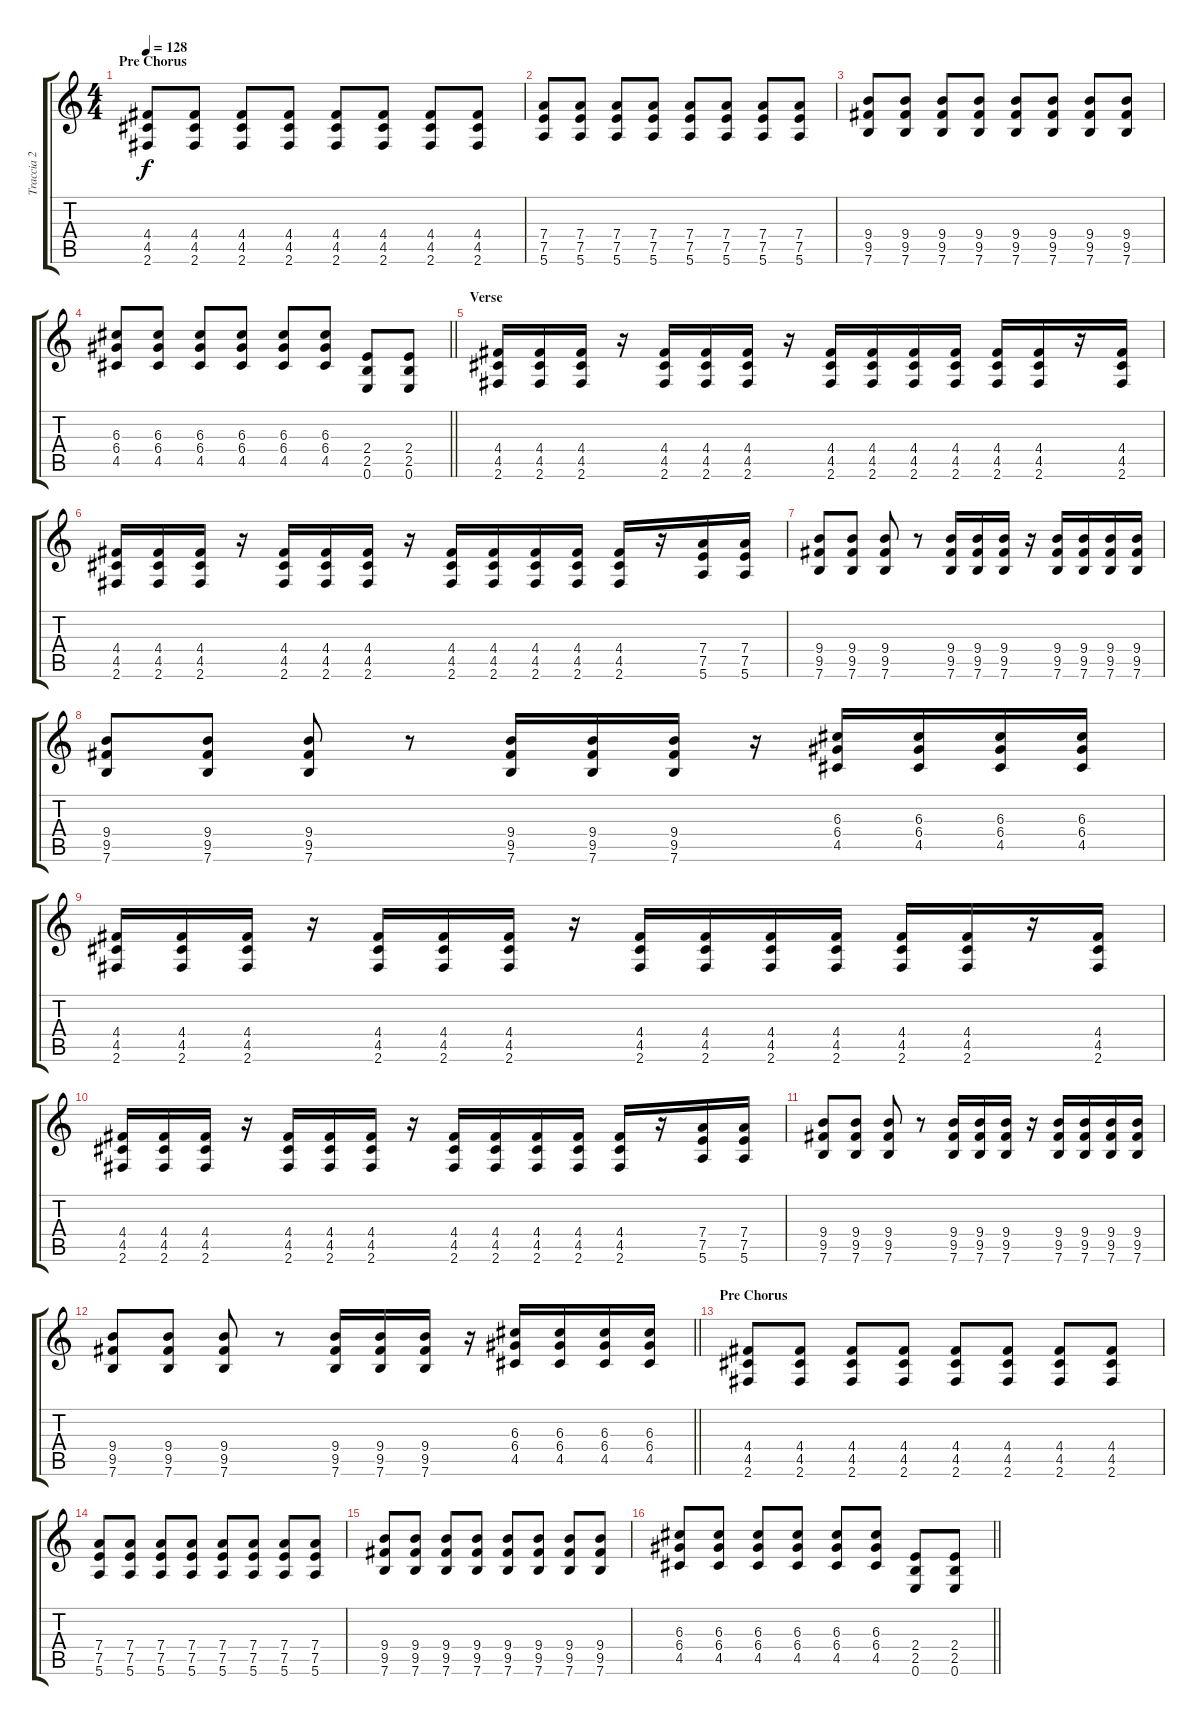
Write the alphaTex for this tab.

\track ("Traccia 2" "Traccia 2") {instrument overdrivenguitar}
\staff {score tabs}
\tuning (E4 B3 G3 D3 A2 E2) {hide}
\ts (4 4)
\section ("" "Pre Chorus")
\tempo 128
\clef g2
\ks c
(4.4 4.5 2.6).8{dy f} (4.4 4.5 2.6).8 (4.4 4.5 2.6).8 (4.4 4.5 2.6).8 (4.4 4.5 2.6).8 (4.4 4.5 2.6).8 (4.4 4.5 2.6).8 (4.4 4.5 2.6).8 |
(7.4 7.5 5.6).8 (7.4 7.5 5.6).8 (7.4 7.5 5.6).8 (7.4 7.5 5.6).8 (7.4 7.5 5.6).8 (7.4 7.5 5.6).8 (7.4 7.5 5.6).8 (7.4 7.5 5.6).8 |
(9.4 9.5 7.6).8 (9.4 9.5 7.6).8 (9.4 9.5 7.6).8 (9.4 9.5 7.6).8 (9.4 9.5 7.6).8 (9.4 9.5 7.6).8 (9.4 9.5 7.6).8 (9.4 9.5 7.6).8 |
\barLineRight lightlight
(6.3 6.4 4.5).8 (6.3 6.4 4.5).8 (6.3 6.4 4.5).8 (6.3 6.4 4.5).8 (6.3 6.4 4.5).8 (6.3 6.4 4.5).8 (2.4 2.5 0.6).8 (2.4 2.5 0.6).8 |
\section ("" "Verse")
(4.4 4.5 2.6).16 (4.4 4.5 2.6).16 (4.4 4.5 2.6).16 r.16 (4.4 4.5 2.6).16 (4.4 4.5 2.6).16 (4.4 4.5 2.6).16 r.16 (4.4 4.5 2.6).16 (4.4 4.5 2.6).16 (4.4 4.5 2.6).16 (4.4 4.5 2.6).16 (4.4 4.5 2.6).16 (4.4 4.5 2.6).16 r.16 (4.4 4.5 2.6).16 |
(4.4 4.5 2.6).16 (4.4 4.5 2.6).16 (4.4 4.5 2.6).16 r.16 (4.4 4.5 2.6).16 (4.4 4.5 2.6).16 (4.4 4.5 2.6).16 r.16 (4.4 4.5 2.6).16 (4.4 4.5 2.6).16 (4.4 4.5 2.6).16 (4.4 4.5 2.6).16 (4.4 4.5 2.6).16 r.16 (7.4 7.5 5.6).16 (7.4 7.5 5.6).16 |
(9.4 9.5 7.6).8 (9.4 9.5 7.6).8 (9.4 9.5 7.6).8 r.8 (9.4 9.5 7.6).16 (9.4 9.5 7.6).16 (9.4 9.5 7.6).16 r.16 (9.4 9.5 7.6).16 (9.4 9.5 7.6).16 (9.4 9.5 7.6).16 (9.4 9.5 7.6).16 |
(9.4 9.5 7.6).8 (9.4 9.5 7.6).8 (9.4 9.5 7.6).8 r.8 (9.4 9.5 7.6).16 (9.4 9.5 7.6).16 (9.4 9.5 7.6).16 r.16 (6.3 6.4 4.5).16 (6.3 6.4 4.5).16 (6.3 6.4 4.5).16 (6.3 6.4 4.5).16 |
(4.4 4.5 2.6).16 (4.4 4.5 2.6).16 (4.4 4.5 2.6).16 r.16 (4.4 4.5 2.6).16 (4.4 4.5 2.6).16 (4.4 4.5 2.6).16 r.16 (4.4 4.5 2.6).16 (4.4 4.5 2.6).16 (4.4 4.5 2.6).16 (4.4 4.5 2.6).16 (4.4 4.5 2.6).16 (4.4 4.5 2.6).16 r.16 (4.4 4.5 2.6).16 |
(4.4 4.5 2.6).16 (4.4 4.5 2.6).16 (4.4 4.5 2.6).16 r.16 (4.4 4.5 2.6).16 (4.4 4.5 2.6).16 (4.4 4.5 2.6).16 r.16 (4.4 4.5 2.6).16 (4.4 4.5 2.6).16 (4.4 4.5 2.6).16 (4.4 4.5 2.6).16 (4.4 4.5 2.6).16 r.16 (7.4 7.5 5.6).16 (7.4 7.5 5.6).16 |
(9.4 9.5 7.6).8 (9.4 9.5 7.6).8 (9.4 9.5 7.6).8 r.8 (9.4 9.5 7.6).16 (9.4 9.5 7.6).16 (9.4 9.5 7.6).16 r.16 (9.4 9.5 7.6).16 (9.4 9.5 7.6).16 (9.4 9.5 7.6).16 (9.4 9.5 7.6).16 |
\barLineRight lightlight
(9.4 9.5 7.6).8 (9.4 9.5 7.6).8 (9.4 9.5 7.6).8 r.8 (9.4 9.5 7.6).16 (9.4 9.5 7.6).16 (9.4 9.5 7.6).16 r.16 (6.3 6.4 4.5).16 (6.3 6.4 4.5).16 (6.3 6.4 4.5).16 (6.3 6.4 4.5).16 |
\section ("" "Pre Chorus")
(4.4 4.5 2.6).8 (4.4 4.5 2.6).8 (4.4 4.5 2.6).8 (4.4 4.5 2.6).8 (4.4 4.5 2.6).8 (4.4 4.5 2.6).8 (4.4 4.5 2.6).8 (4.4 4.5 2.6).8 |
(7.4 7.5 5.6).8 (7.4 7.5 5.6).8 (7.4 7.5 5.6).8 (7.4 7.5 5.6).8 (7.4 7.5 5.6).8 (7.4 7.5 5.6).8 (7.4 7.5 5.6).8 (7.4 7.5 5.6).8 |
(9.4 9.5 7.6).8 (9.4 9.5 7.6).8 (9.4 9.5 7.6).8 (9.4 9.5 7.6).8 (9.4 9.5 7.6).8 (9.4 9.5 7.6).8 (9.4 9.5 7.6).8 (9.4 9.5 7.6).8 |
\barLineRight lightlight
(6.3 6.4 4.5).8 (6.3 6.4 4.5).8 (6.3 6.4 4.5).8 (6.3 6.4 4.5).8 (6.3 6.4 4.5).8 (6.3 6.4 4.5).8 (2.4 2.5 0.6).8 (2.4 2.5 0.6).8
